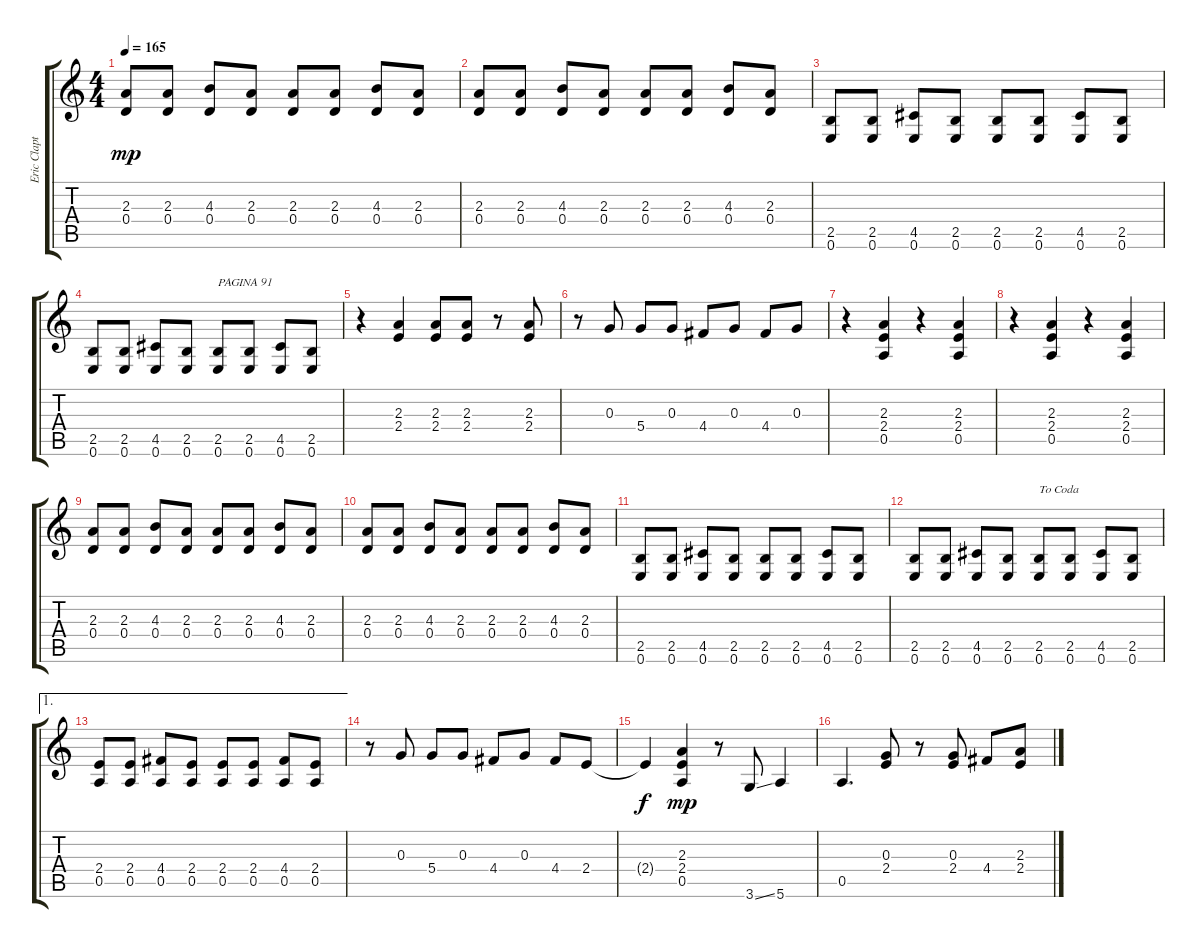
\track ("Eric Clapton (Guitar 1)" "Eric Clapt") {instrument distortionguitar}
\staff {score tabs}
\tuning (E4 B3 G3 D3 A2 E2) {hide}
\ts (4 4)
\tempo 165
\clef g2
\ks c
(2.3 0.4).8{dy mp} (2.3 0.4).8 (4.3 0.4).8 (2.3 0.4).8 (2.3 0.4).8 (2.3 0.4).8 (4.3 0.4).8 (2.3 0.4).8 |
(2.3 0.4).8 (2.3 0.4).8 (4.3 0.4).8 (2.3 0.4).8 (2.3 0.4).8 (2.3 0.4).8 (4.3 0.4).8 (2.3 0.4).8 |
(2.5 0.6).8 (2.5 0.6).8 (4.5 0.6).8 (2.5 0.6).8 (2.5 0.6).8 (2.5 0.6).8 (4.5 0.6).8 (2.5 0.6).8 |
(2.5 0.6).8 (2.5 0.6).8 (4.5 0.6).8 (2.5 0.6).8 (2.5 0.6).8{txt "PAGINA 91"} (2.5 0.6).8 (4.5 0.6).8 (2.5 0.6).8 |
r.4 (2.3 2.4).4 (2.3 2.4).8 (2.3 2.4).8 r.8 (2.3 2.4).8 |
r.8 0.3.8 5.4.8 0.3.8 4.4.8 0.3.8 4.4.8 0.3.8 |
r.4 (2.3 2.4 0.5).4 r.4 (2.3 2.4 0.5).4 |
r.4 (2.3 2.4 0.5).4 r.4 (2.3 2.4 0.5).4 |
(2.3 0.4).8 (2.3 0.4).8 (4.3 0.4).8 (2.3 0.4).8 (2.3 0.4).8 (2.3 0.4).8 (4.3 0.4).8 (2.3 0.4).8 |
(2.3 0.4).8 (2.3 0.4).8 (4.3 0.4).8 (2.3 0.4).8 (2.3 0.4).8 (2.3 0.4).8 (4.3 0.4).8 (2.3 0.4).8 |
(2.5 0.6).8 (2.5 0.6).8 (4.5 0.6).8 (2.5 0.6).8 (2.5 0.6).8 (2.5 0.6).8 (4.5 0.6).8 (2.5 0.6).8 |
(2.5 0.6).8 (2.5 0.6).8 (4.5 0.6).8 (2.5 0.6).8 (2.5 0.6).8{txt "To Coda"} (2.5 0.6).8 (4.5 0.6).8 (2.5 0.6).8 |
\ae 1
(2.4 0.5).8 (2.4 0.5).8 (4.4 0.5).8 (2.4 0.5).8 (2.4 0.5).8 (2.4 0.5).8 (4.4 0.5).8 (2.4 0.5).8 |
r.8 0.3.8 5.4.8 0.3.8 4.4.8 0.3.8 4.4.8 2.4.8 |
2.4{t}.4{dy f} (2.3 2.4 0.5).4{dy mp} r.8 3.6{ss}.8 5.6.4 |
0.5.4{d} (0.3 2.4).8 r.8 (0.3 2.4).8 4.4.8 (2.3 2.4).8
